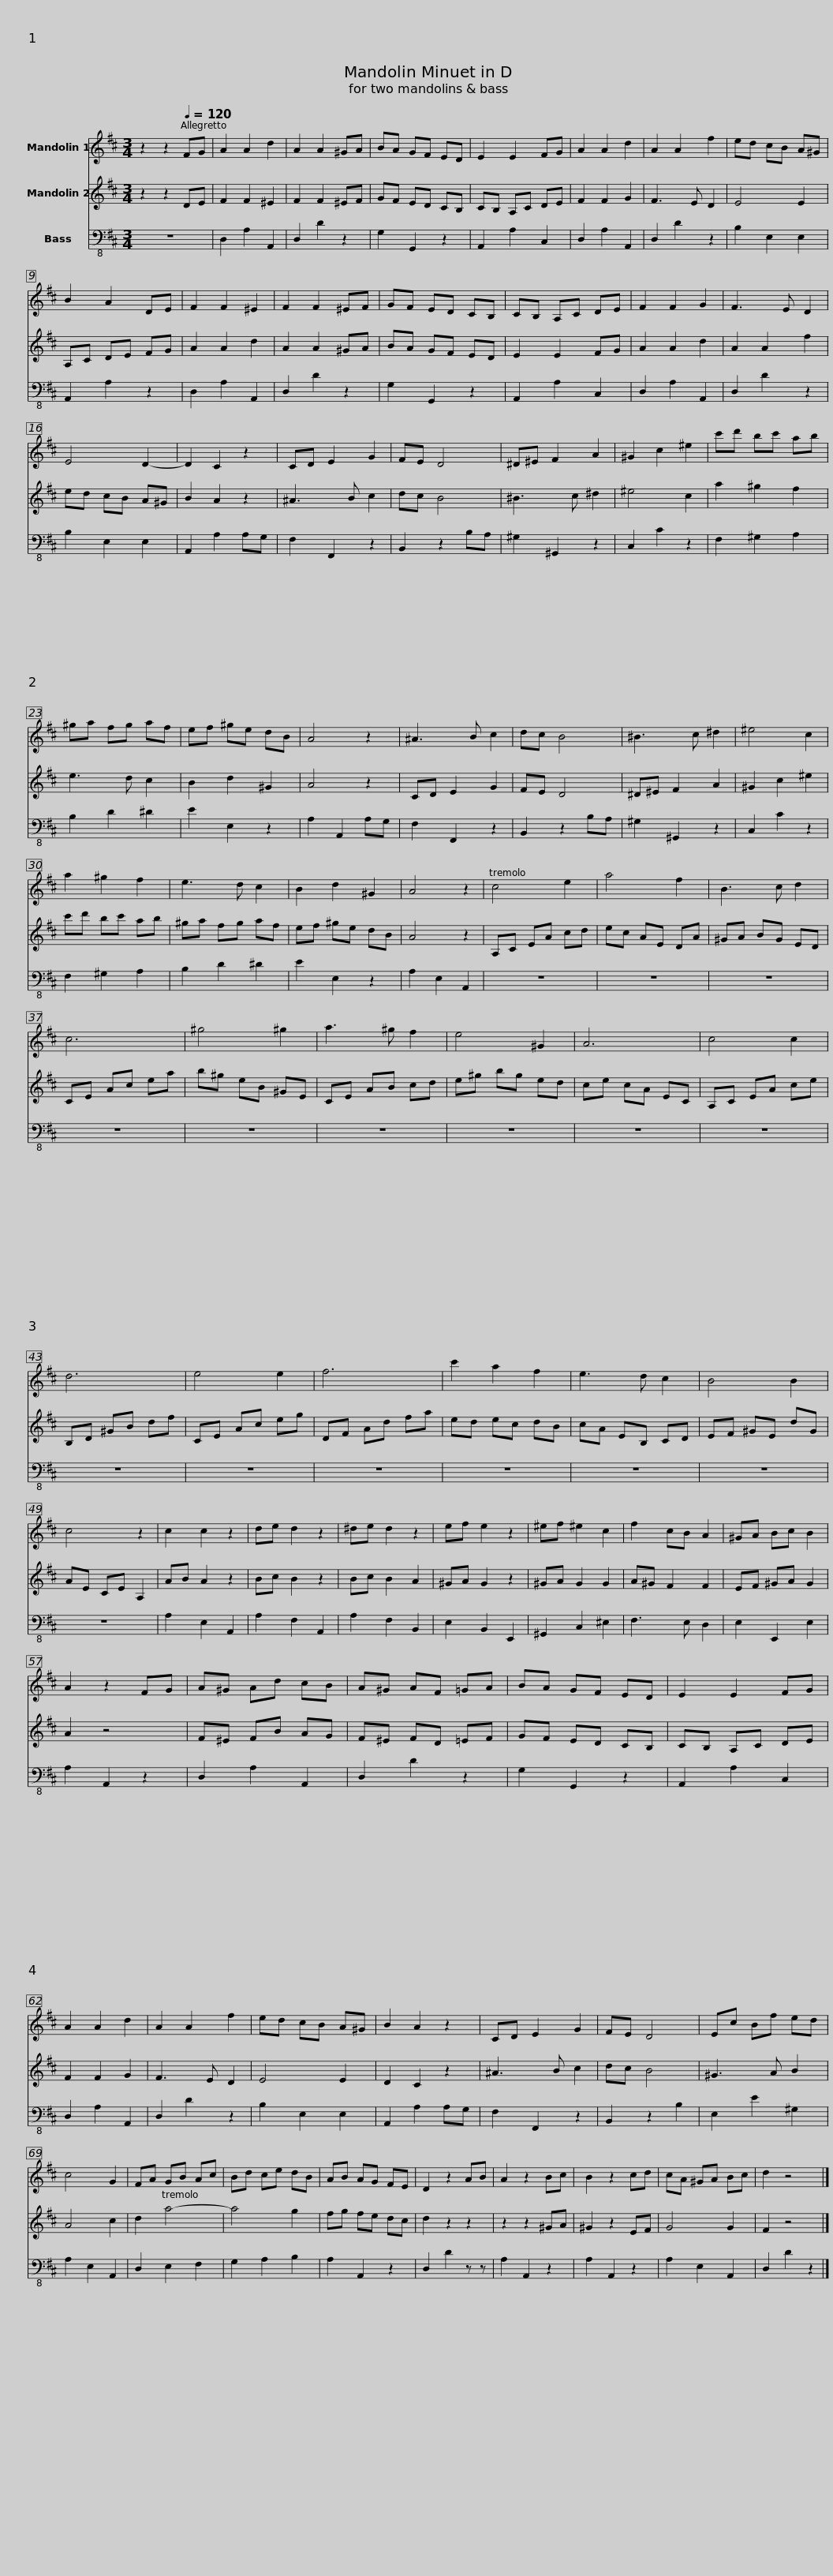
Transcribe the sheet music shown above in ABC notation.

X:1
%%score 1 2 3
L:1/8
M:3/4
I:linebreak $
K:D
V:1 treble
V:2 treble
V:3 bass-8
V:1
 z2 z2[Q:1/4=120] FG | A2 A2 d2 | A2 A2 ^GA | BA GF ED | E2 E2 FG | %5
 A2 A2 d2 | A2 A2 f2 | ed cB A^G |$ B2 A2 DE | F2 F2 ^E2 | %10
 F2 F2 ^EF | GF ED CB, | CB, A,C DE | F2 F2 G2 | F3 E D2 | %15
 E4 D2- | D2 C2 z2 |$ CD E2 G2 | FE D4 | ^D^E F2 A2 | %20
 ^G2 c2 ^e2 | c'd' bc' ab | ^ga fg af | ef ^ge dB | A4 z2 |$ %25
 ^A3 B c2 | dc B4 | ^B3 c ^d2 | ^e4 c2 | a2 ^g2 f2 | %30
 e3 d c2 | B2 d2 ^G2 | A4 z2 |$ c4 e2 | a4 f2 | %35
 B3 c d2 | c6 | ^g4 ^g2 | a3 ^g f2 | e4 ^G2 |$ %40
 A6 | c4 c2 | d6 | e4 e2 | f6 | %45
 c'2 a2 f2 | e3 d c2 |$ B4 B2 | c4 z2 | c2 c2 z2 | %50
 de d2 z2 | ^de d2 z2 | ef e2 z2 | ^ef ^e2 c2 | f2 cB A2 | %55
 ^GA Bc B2 |$ A2 z2 FG | A^G Ad cB | A^G AF =GA | BA GF ED | %60
 E2 E2 FG | A2 A2 d2 | A2 A2 f2 | ed cB A^G |$ B2 A2 z2 | %65
 CD E2 G2 | FE D4 | Ec Bf ed | c4 G2 | FA GB Ac | %70
 Bd ce dB | AB AG FE | D2 z2 AB |$ A2 z2 Bc | B2 z2 cd | %75
 cA ^GA Bc | d2 z4 |] %77
V:2
 z2 z2 DE | F2 F2 ^E2 | F2 F2 ^EF | GF ED CB, | CB, A,C DE | %5
 F2 F2 G2 | F3 E D2 | E4 E2 |$ A,C DE FG | A2 A2 d2 | %10
 A2 A2 ^GA | BA GF ED | E2 E2 FG | A2 A2 d2 | A2 A2 f2 | %15
 ed cB A^G | B2 A2 z2 |$ ^A3 B c2 | dc B4 | ^B3 c ^d2 | %20
 ^e4 c2 | a2 ^g2 f2 | e3 d c2 | B2 d2 ^G2 | A4 z2 |$ %25
 CD E2 G2 | FE D4 | ^D^E F2 A2 | ^G2 c2 ^e2 | c'd' bc' ab | %30
 ^ga fg af | ef ^ge dB | A4 z2 |$ A,C EA cd | ec AE DA | %35
 ^GA BG ED | CE Ac ea | b^g eB ^GE | CE AB cd | e^g bg ed |$ %40
 ce cA EC | A,C EA ce | B,D ^GB df | CE Ac eg | DF Ad fa | %45
 ed ec dB | cA EB, CD |$ EF ^GE dG | AE CE A,2 | AB A2 z2 | %50
 Bc B2 z2 | Bc B2 A2 | ^GA G2 z2 | ^GA G2 G2 | A^G F2 F2 | %55
 EF ^GA G2 |$ A2 z4 | F^E FB AG | F^E FD =EF | GF ED CB, | %60
 CB, A,C DE | F2 F2 G2 | F3 E D2 | E4 E2 |$ D2 C2 z2 | %65
 ^A3 B c2 | dc B4 | ^G3 A B2 | A4 c2 | d2 a4- | %70
 a4 g2 | fg fe dc | d2 z2 z2 |$ z2 z2 ^GA | ^G2 z2 EF | %75
 G4 G2 | F2 z4 |] %77
V:3
 z6 | D,2 A,2 A,,2 | D,2 D2 z2 | G,2 G,,2 z2 | A,,2 A,2 C,2 | %5
 D,2 A,2 A,,2 | D,2 D2 z2 | B,2 E,2 E,2 |$ A,,2 A,2 z2 | D,2 A,2 A,,2 | %10
 D,2 D2 z2 | G,2 G,,2 z2 | A,,2 A,2 C,2 | D,2 A,2 A,,2 | D,2 D2 z2 | %15
 B,2 E,2 E,2 | A,,2 A,2 A,G, |$ F,2 F,,2 z2 | B,,2 z2 B,A, | ^G,2 ^G,,2 z2 | %20
 C,2 C2 z2 | F,2 ^G,2 A,2 | B,2 D2 ^D2 | E2 E,2 z2 | A,2 A,,2 A,G, |$ %25
 F,2 F,,2 z2 | B,,2 z2 B,A, | ^G,2 ^G,,2 z2 | C,2 C2 z2 | F,2 ^G,2 A,2 | %30
 B,2 D2 ^D2 | E2 E,2 z2 | A,2 E,2 A,,2 |$ z6 | z6 | %35
 z6 | z6 | z6 | z6 | z6 |$ %40
 z6 | z6 | z6 | z6 | z6 | %45
 z6 | z6 |$ z6 | z6 | A,2 E,2 A,,2 | %50
 A,2 F,2 A,,2 | A,2 F,2 B,,2 | E,2 B,,2 E,,2 | ^G,,2 C,2 ^E,2 | F,3 E, D,2 | %55
 E,2 E,,2 E,2 |$ A,2 A,,2 z2 | D,2 A,2 A,,2 | D,2 D2 z2 | G,2 G,,2 z2 | %60
 A,,2 A,2 C,2 | D,2 A,2 A,,2 | D,2 D2 z2 | B,2 E,2 E,2 |$ A,,2 A,2 A,G, | %65
 F,2 F,,2 z2 | B,,2 z2 B,2 | E,2 E2 ^G,2 | A,2 E,2 A,,2 | D,2 E,2 F,2 | %70
 G,2 A,2 B,2 | A,2 A,,2 z2 | D,2 D2 z z |$ A,2 A,,2 z2 | A,2 A,,2 z2 | %75
 A,2 E,2 A,,2 | D,2 D2 z2 |] %77
